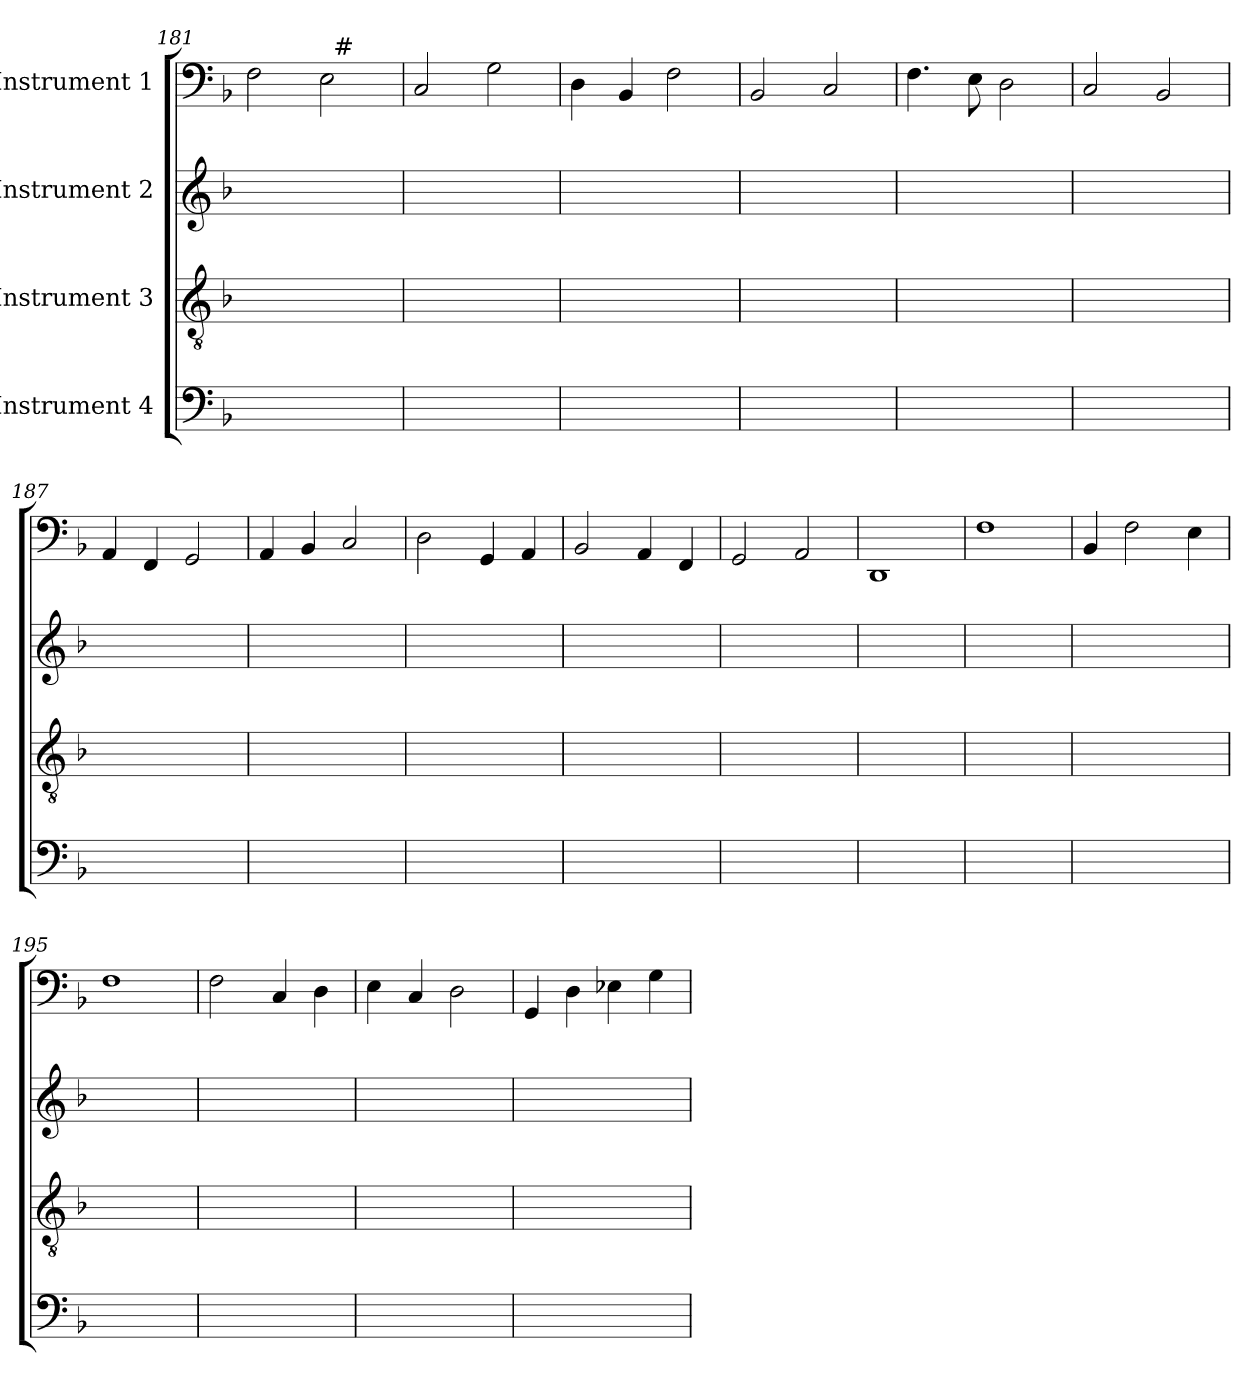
**kern	**kern	**kern	**kern
*part4	*part3	*part2	*part1
*staff4	*staff3	*staff2	*staff1
*I"Instrument 4	*I"Instrument 3	*I"Instrument 2	*I"Instrument 1
*clefF4	*clefGv2	*clefG2	*clefF4
*k[b-]	*k[b-]	*k[b-]	*k[b-]
*F:	*F:	*F:	*F:
=181	=181	=181	=181
*	*	*	*^
1ryy	1ryy	1ryy	2F\	2ryy
.	.	.	2E\	32ryy
!	!	!	!	!LO:TX:a:t=#
.	.	.	.	4...ryy
*	*	*	*v	*v
=182	=182	=182	=182
1ryy	1ryy	1ryy	2C/
.	.	.	2G\
=183	=183	=183	=183
1ryy	1ryy	1ryy	4D\
.	.	.	4BB-/
.	.	.	2F\
=184	=184	=184	=184
1ryy	1ryy	1ryy	2BB-/
.	.	.	2C/
!!LO:LB:g=z
=185	=185	=185	=185
1ryy	1ryy	1ryy	4.F\
.	.	.	8E\
.	.	.	2D\
!!LO:LB:g=z
=186	=186	=186	=186
1ryy	1ryy	1ryy	2C/
.	.	.	2BB-/
=187	=187	=187	=187
1ryy	1ryy	1ryy	4AA/
.	.	.	4FF/
.	.	.	2GG/
=188	=188	=188	=188
1ryy	1ryy	1ryy	4AA/
.	.	.	4BB-/
.	.	.	2C/
=189	=189	=189	=189
1ryy	1ryy	1ryy	2D\
.	.	.	4GG/
.	.	.	4AA/
=190	=190	=190	=190
1ryy	1ryy	1ryy	2BB-/
.	.	.	4AA/
.	.	.	4FF/
=191	=191	=191	=191
1ryy	1ryy	1ryy	2GG/
.	.	.	2AA/
=192	=192	=192	=192
1ryy	1ryy	1ryy	1DD
=193	=193	=193	=193
1ryy	1ryy	1ryy	1F
=194	=194	=194	=194
1ryy	1ryy	1ryy	4BB-/
.	.	.	2F\
.	.	.	4E\
=195	=195	=195	=195
1ryy	1ryy	1ryy	1F
!!LO:LB:g=z
=196	=196	=196	=196
1ryy	1ryy	1ryy	2F\
.	.	.	4C/
.	.	.	4D\
=197	=197	=197	=197
1ryy	1ryy	1ryy	4E\
.	.	.	4C/
.	.	.	2D\
=198	=198	=198	=198
1ryy	1ryy	1ryy	4GG/
.	.	.	4D\
.	.	.	4E-X\
.	.	.	4G\
=	=	=	=
*-	*-	*-	*-
